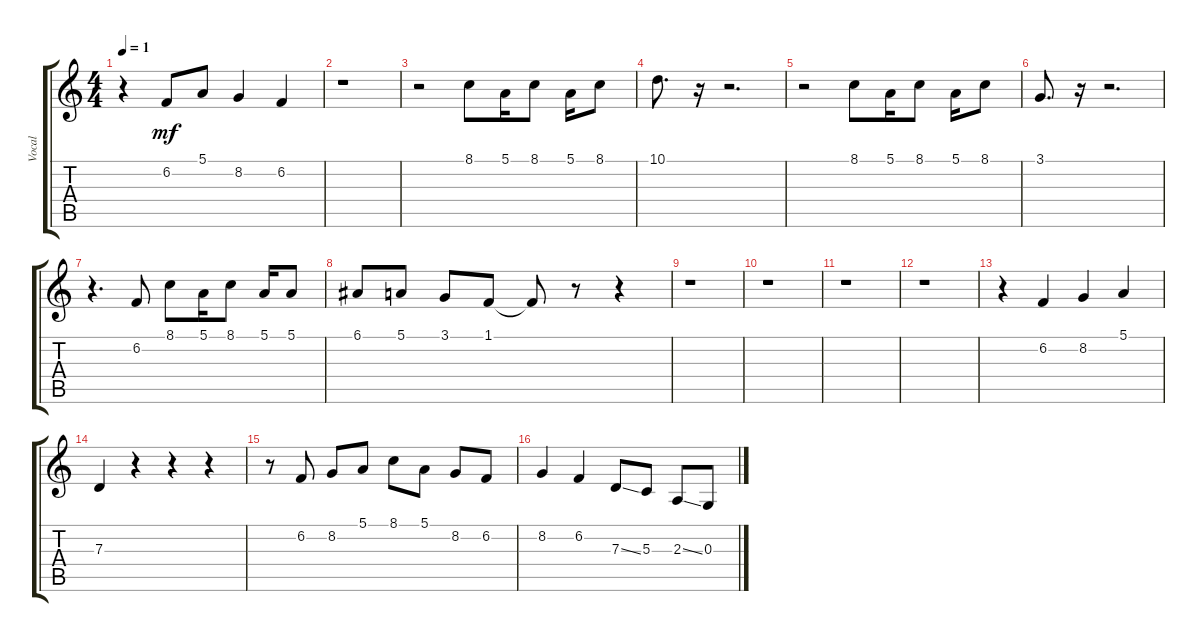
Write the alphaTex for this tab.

\track ("Vocal" "Vocal") {instrument lead6voice}
\staff {score tabs}
\tuning (E4 B3 G3 D3 A2 E2) {hide}
\ts (4 4)
\tempo 1
\clef g2
\ks c
r.4{dy mf} 6.2.8 5.1.8 8.2.4 6.2.4 |
r.1 |
r.2 8.1.8 5.1.16 8.1.8 5.1.16 8.1.8 |
10.1.8{d} r.16 r.2{d} |
r.2 8.1.8 5.1.16 8.1.8 5.1.16 8.1.8 |
3.1.8{d} r.16 r.2{d} |
r.4{d} 6.2.8 8.1.8 5.1.16 8.1.8 5.1.16 5.1.8 |
6.1.8 5.1.8 3.1.8 1.1.8 1.1{t}.8 r.8 r.4 |
r.1 |
r.1 |
r.1 |
r.1 |
r.4 6.2.4 8.2.4 5.1.4 |
7.3.4 r.4 r.4 r.4 |
r.8 6.2.8 8.2.8 5.1.8 8.1.8 5.1.8 8.2.8 6.2.8 |
8.2.4 6.2.4 7.3{ss}.8 5.3.8 2.3{ss}.8 0.3.8
